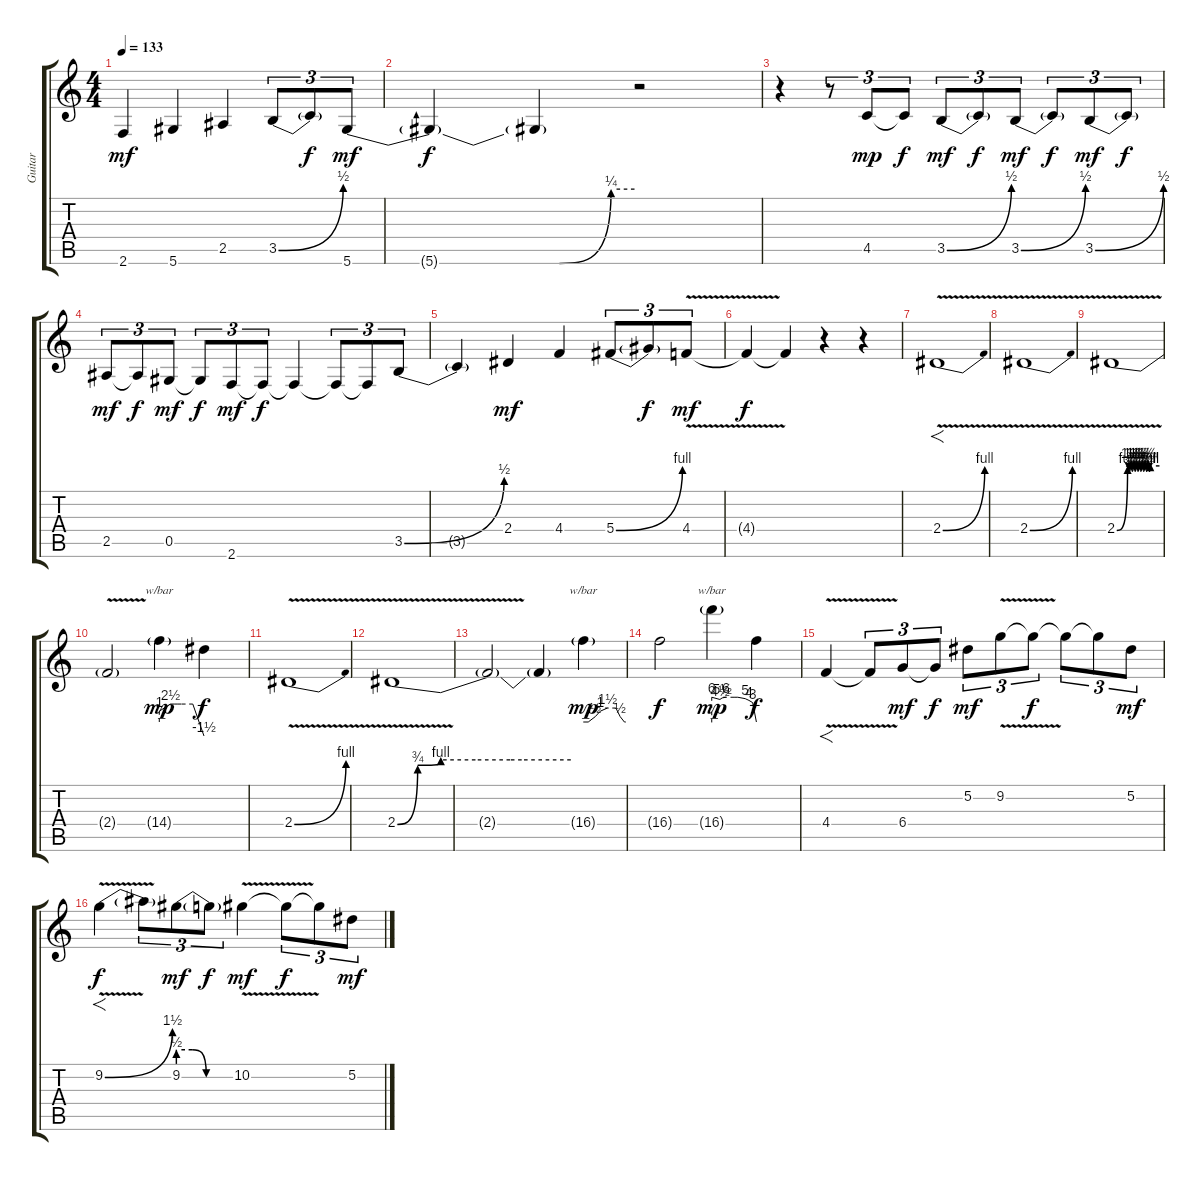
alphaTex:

\track ("Guitar" "Guitar") {instrument distortionguitar}
\staff {score tabs}
\tuning (Eb4 Bb3 Gb3 Db3 Ab2 Eb2) {hide}
\ts (4 4)
\tempo 133
\clef g2
\ks c
2.6.4{dy mf} 5.6.4 2.5.4 3.5{be (bend 0 0 60 2)}.8{tu (3 2)} 3.5{t}.8{tu (3 2) dy f} 5.6{be (custom 0 0 44 0 55 1 60 1)}.8{tu (3 2) dy mf} |
5.6{t}.4{dy f} 5.6{t}.4 r.2 |
r.4 r.8{tu (3 2)} 4.5.8{tu (3 2) dy mp} 4.5{t}.8{tu (3 2) dy f} 3.5{be (bend 0 0 60 2)}.8{tu (3 2) dy mf} 3.5{t}.8{tu (3 2) dy f} 3.5{be (bend 0 0 60 2)}.8{tu (3 2) dy mf} 3.5{t}.8{tu (3 2) dy f} 3.5{be (bend 0 0 60 2)}.8{tu (3 2) dy mf} 3.5{t}.8{tu (3 2) dy f} |
2.5.8{tu (3 2) dy mf} 2.5{t}.8{tu (3 2) dy f} 0.5.8{tu (3 2) dy mf} 0.5{t}.8{tu (3 2) dy f} 2.6.8{tu (3 2) dy mf} 2.6{t}.8{tu (3 2) dy f} 2.6{t}.4 2.6{t}.8{tu (3 2)} 2.6{t}.8{tu (3 2)} 3.5{be (bend 0 0 60 2)}.8{tu (3 2)} |
3.5{t}.4 2.4.4{dy mf} 4.4.4 5.4{be (bend 0 0 60 4)}.8{tu (3 2)} 5.4{t}.8{tu (3 2) dy f} 4.4{v}.8{tu (3 2) dy mf} |
4.4{t}.4{dy f} 4.4{t}.4 r.4 r.4 |
2.4{be (bend 0 0 60 4) v}.1{f} |
2.4{be (bend 0 0 60 4) v}.1 |
2.4{be (custom 0 0 15 4 17 3 19 5 21 3 23 5 25 3 27 5 29 3 31 5 33 3 35 5 37 3 39 5 41 3 43 5 45 3 47 4 60 4) v}.1 |
2.4{t}.2 14.4{g}.4{tbe (custom default 0 4 15 10 20 10 24 10 30 10 45 10 60 -6) dy mp} 14.4{t}.4{dy f} |
2.4{be (bend 0 0 60 4) v}.1 |
2.4{be (custom 0 0 7 3 15 4 27 4 39 4 43 4 60 4) v}.1 |
2.4{t}.2 2.4{t}.4 16.4{g}.4{tbe (custom default 0 0 7 0 17 2 24 4 34 6 46 6 52 2 58 0 60 0) dy mp} |
16.4{t}.2{dy f} 16.4{g}.4{tbe (custom default 0 24 11 18 14 22 19 24 30 24 35 24 45 20 50 16 55 12 60 0) dy mp} 16.4{t}.4{dy f} |
4.4{v}.4{f} 4.4{t}.8{tu (3 2)} 6.4.8{tu (3 2) dy mf} 6.4{t}.8{tu (3 2) dy f} 5.2.8{tu (3 2) dy mf} 9.2{v}.8{tu (3 2)} 9.2{t}.8{tu (3 2) dy f} 9.2{t}.8{tu (3 2)} 9.2{t}.8{tu (3 2)} 5.2.8{tu (3 2) dy mf} |
9.2{be (bend 0 0 60 6) v}.4{f dy f} 9.2{t}.8{tu (3 2)} 9.2{be (custom 0 2 15 2 30 0 60 0)}.8{tu (3 2) dy mf} 9.2{t}.8{tu (3 2) dy f} 10.2{v}.4{dy mf} 10.2{t}.8{tu (3 2) dy f} 10.2{t}.8{tu (3 2)} 5.2.8{tu (3 2) dy mf}
